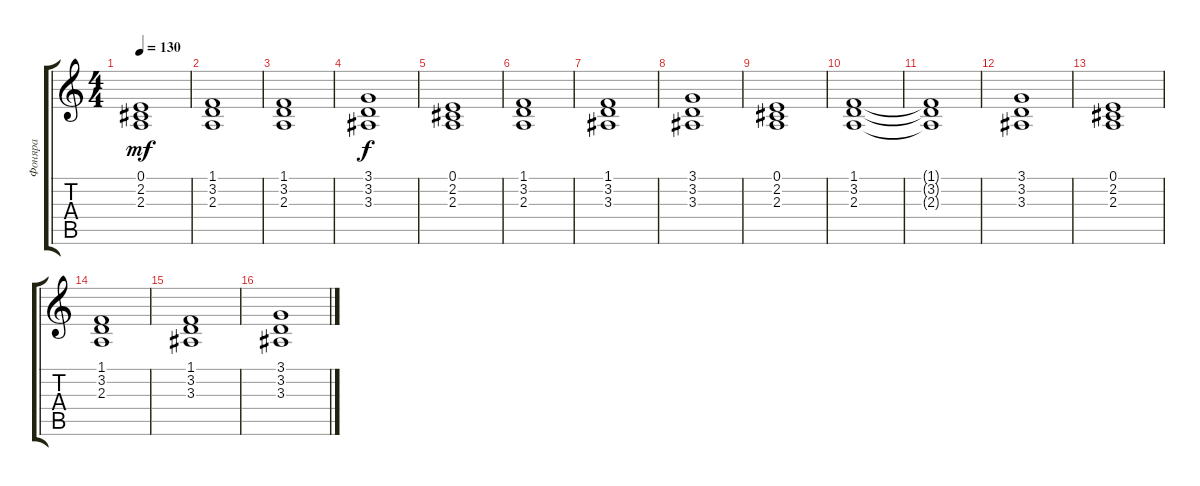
\track ("Фоняра" "Фоняра") {instrument synthstrings1}
\staff {score tabs}
\tuning (E4 B3 G3 D3 A2 E2) {hide}
\ts (4 4)
\tempo 130
\clef g2
\ks c
(0.1 2.2 2.3).1{dy mf} |
(1.1 3.2 2.3).1 |
(1.1 3.2 2.3).1 |
(3.1 3.2 3.3).1{dy f} |
(0.1 2.2 2.3).1 |
(1.1 3.2 2.3).1 |
(1.1 3.2 3.3).1 |
(3.1 3.2 3.3).1 |
(0.1 2.2 2.3).1 |
(1.1 3.2 2.3).1 |
(1.1{t} 3.2{t} 2.3{t}).1 |
(3.1 3.2 3.3).1 |
(0.1 2.2 2.3).1 |
(1.1 3.2 2.3).1 |
(1.1 3.2 3.3).1 |
(3.1 3.2 3.3).1
